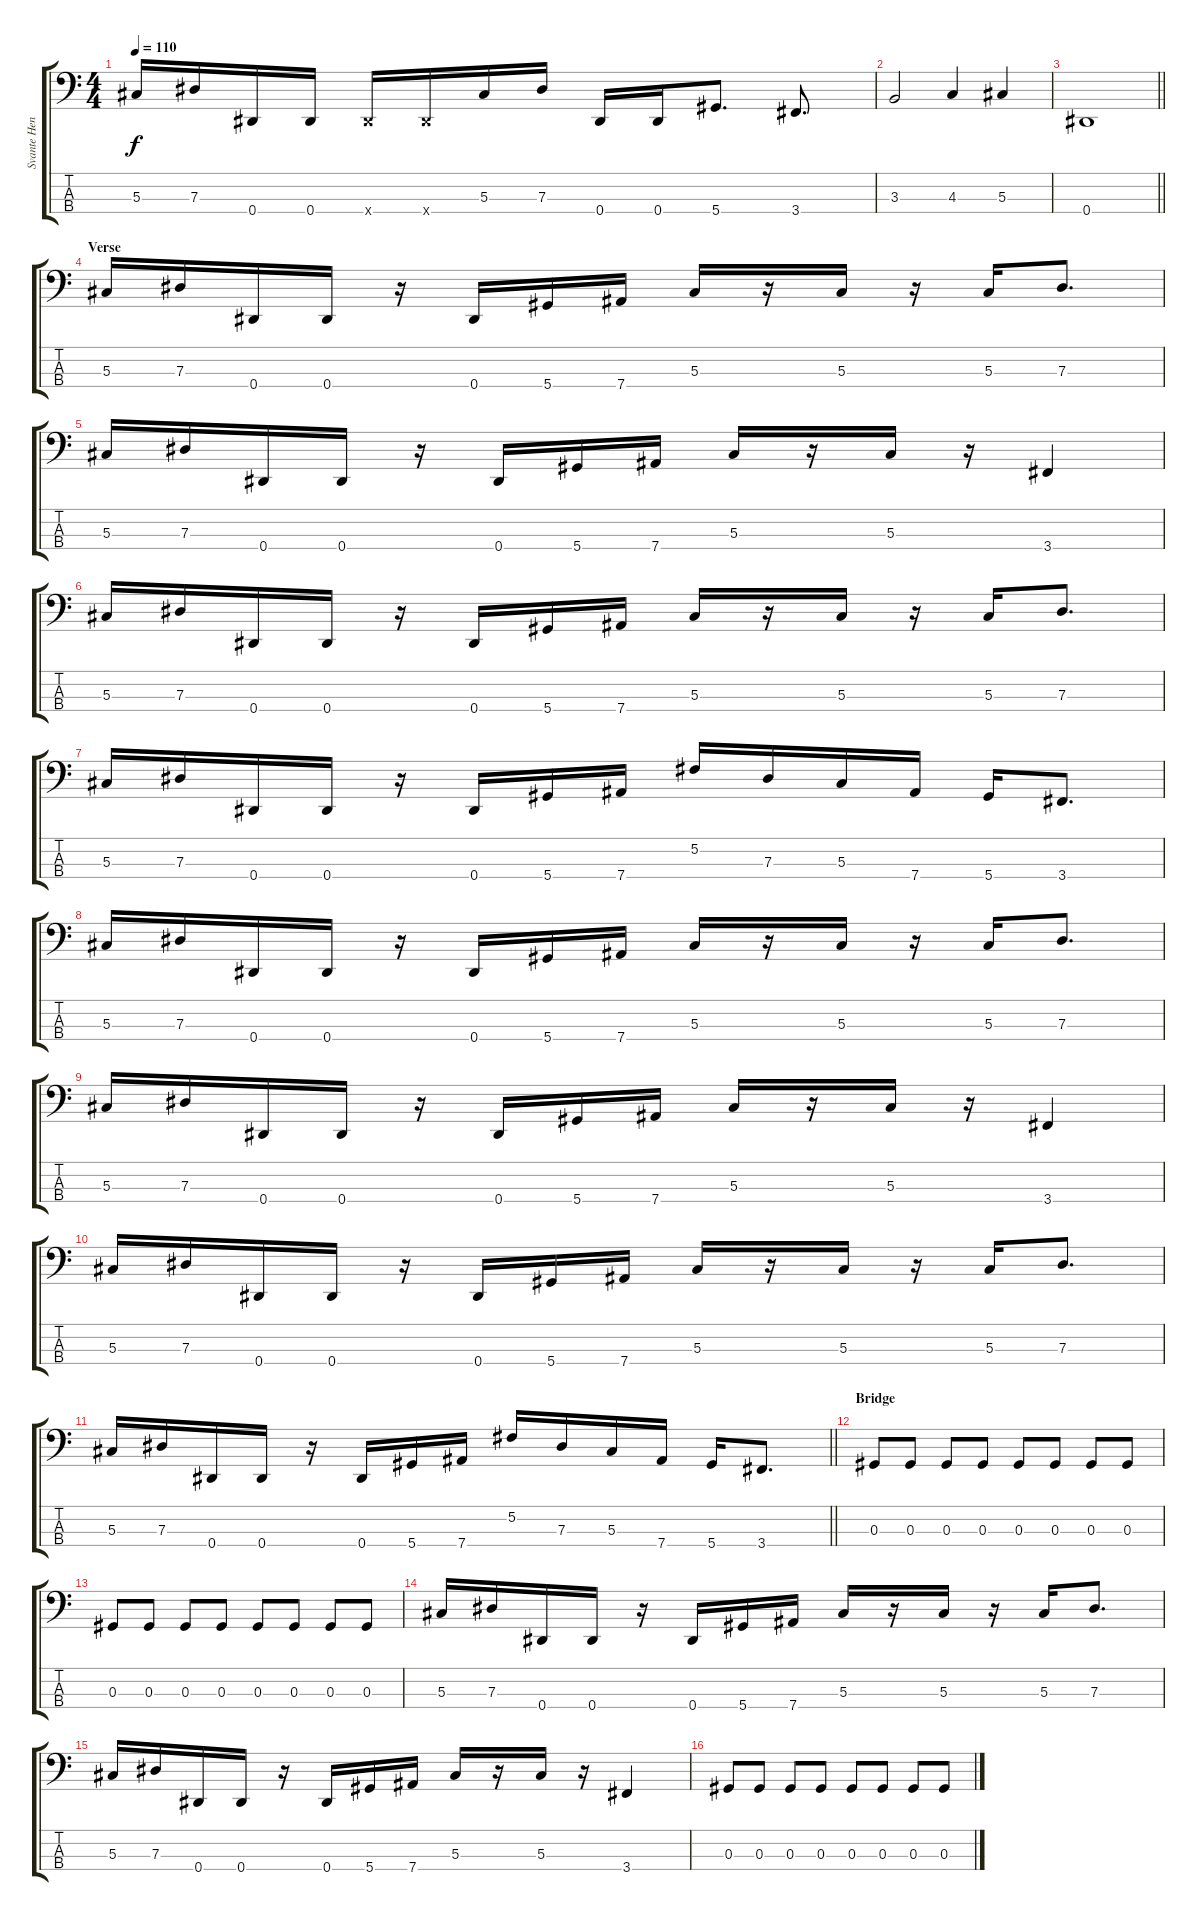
\track ("Svante Henrysson" "Svante Hen") {instrument electricbassfinger}
\staff {score tabs}
\tuning (Gb2 Db2 Ab1 Eb1) {hide}
\ts (4 4)
\tempo 110
\clef f4
\ks c
5.3.16{dy f} 7.3.16 0.4.16 0.4.16 0.4{x}.16 0.4{x}.16 5.3.16 7.3.16 0.4.16 0.4.16 5.4.8{d} 3.4.8{d} |
3.3.2 4.3.4 5.3.4 |
\barLineRight lightlight
0.4.1 |
\section ("" "Verse")
5.3.16 7.3.16 0.4.16 0.4.16 r.16 0.4.16 5.4.16 7.4.16 5.3.16 r.16 5.3.16 r.16 5.3.16 7.3.8{d} |
5.3.16 7.3.16 0.4.16 0.4.16 r.16 0.4.16 5.4.16 7.4.16 5.3.16 r.16 5.3.16 r.16 3.4.4 |
5.3.16 7.3.16 0.4.16 0.4.16 r.16 0.4.16 5.4.16 7.4.16 5.3.16 r.16 5.3.16 r.16 5.3.16 7.3.8{d} |
5.3.16 7.3.16 0.4.16 0.4.16 r.16 0.4.16 5.4.16 7.4.16 5.2.16 7.3.16 5.3.16 7.4.16 5.4.16 3.4.8{d} |
5.3.16 7.3.16 0.4.16 0.4.16 r.16 0.4.16 5.4.16 7.4.16 5.3.16 r.16 5.3.16 r.16 5.3.16 7.3.8{d} |
5.3.16 7.3.16 0.4.16 0.4.16 r.16 0.4.16 5.4.16 7.4.16 5.3.16 r.16 5.3.16 r.16 3.4.4 |
5.3.16 7.3.16 0.4.16 0.4.16 r.16 0.4.16 5.4.16 7.4.16 5.3.16 r.16 5.3.16 r.16 5.3.16 7.3.8{d} |
\barLineRight lightlight
5.3.16 7.3.16 0.4.16 0.4.16 r.16 0.4.16 5.4.16 7.4.16 5.2.16 7.3.16 5.3.16 7.4.16 5.4.16 3.4.8{d} |
\section ("" "Bridge")
0.3.8 0.3.8 0.3.8 0.3.8 0.3.8 0.3.8 0.3.8 0.3.8 |
0.3.8 0.3.8 0.3.8 0.3.8 0.3.8 0.3.8 0.3.8 0.3.8 |
5.3.16 7.3.16 0.4.16 0.4.16 r.16 0.4.16 5.4.16 7.4.16 5.3.16 r.16 5.3.16 r.16 5.3.16 7.3.8{d} |
5.3.16 7.3.16 0.4.16 0.4.16 r.16 0.4.16 5.4.16 7.4.16 5.3.16 r.16 5.3.16 r.16 3.4.4 |
0.3.8 0.3.8 0.3.8 0.3.8 0.3.8 0.3.8 0.3.8 0.3.8
